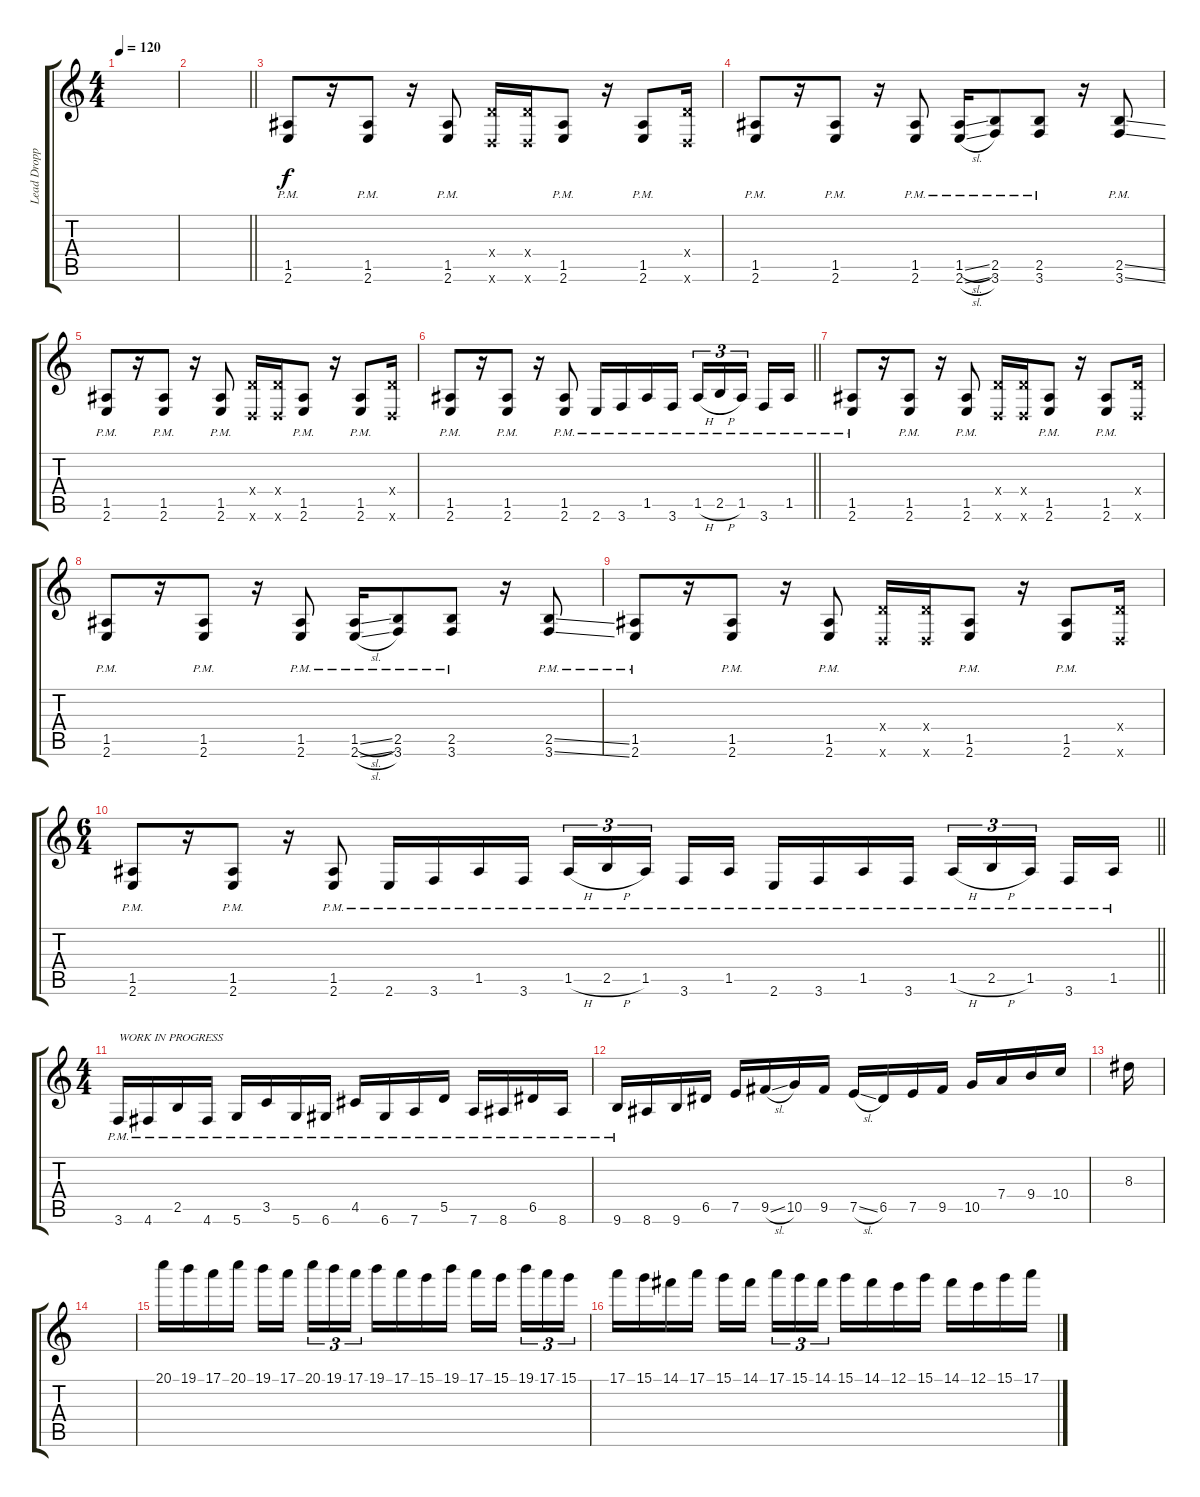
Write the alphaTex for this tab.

\track ("Lead Dropped D " "Lead Dropp") {instrument distortionguitar}
\staff {score tabs}
\tuning (E4 B3 G3 D3 A2 D2) {hide}
\ts (4 4)
\tempo 120
\clef g2
\ks c
|
\barLineRight lightlight
|
(1.5{pm} 2.6{pm}).8{balance 0} r.16 (1.5{pm} 2.6{pm}).8 r.16 (1.5{pm} 2.6{pm}).8 (0.4{x} 0.6{x}).16 (0.4{x} 0.6{x}).16 (1.5{pm} 2.6{pm}).8 r.16 (1.5{pm} 2.6{pm}).8 (0.4{x} 0.6{x}).16 |
(1.5{pm} 2.6{pm}).8 r.16 (1.5{pm} 2.6{pm}).8 r.16 (1.5{pm} 2.6{pm}).8 (1.5{sl pm} 2.6{sl pm}).16 (2.5{pm} 3.6{pm}).8 (2.5{pm} 3.6{pm}).8 r.16 (2.5{ss pm} 3.6{ss pm}).8 |
(1.5{pm} 2.6{pm}).8 r.16 (1.5{pm} 2.6{pm}).8 r.16 (1.5{pm} 2.6{pm}).8 (0.4{x} 0.6{x}).16 (0.4{x} 0.6{x}).16 (1.5{pm} 2.6{pm}).8 r.16 (1.5{pm} 2.6{pm}).8 (0.4{x} 0.6{x}).16 |
\barLineRight lightlight
(1.5{pm} 2.6{pm}).8 r.16 (1.5{pm} 2.6{pm}).8 r.16 (1.5{pm} 2.6{pm}).8 2.6{pm}.16 3.6{pm}.16 1.5{pm}.16 3.6{pm}.16 1.5{h pm}.16{tu (3 2)} 2.5{h pm}.16{tu (3 2)} 1.5{pm}.16{tu (3 2) beam splitsecondary} 3.6{pm}.16 1.5{pm}.16 |
(1.5{pm} 2.6{pm}).8 r.16 (1.5{pm} 2.6{pm}).8 r.16 (1.5{pm} 2.6{pm}).8 (0.4{x} 0.6{x}).16 (0.4{x} 0.6{x}).16 (1.5{pm} 2.6{pm}).8 r.16 (1.5{pm} 2.6{pm}).8 (0.4{x} 0.6{x}).16 |
(1.5{pm} 2.6{pm}).8 r.16 (1.5{pm} 2.6{pm}).8 r.16 (1.5{pm} 2.6{pm}).8 (1.5{sl pm} 2.6{sl pm}).16 (2.5{pm} 3.6{pm}).8 (2.5{pm} 3.6{pm}).8 r.16 (2.5{ss pm} 3.6{ss pm}).8 |
(1.5{pm} 2.6{pm}).8 r.16 (1.5{pm} 2.6{pm}).8 r.16 (1.5{pm} 2.6{pm}).8 (0.4{x} 0.6{x}).16 (0.4{x} 0.6{x}).16 (1.5{pm} 2.6{pm}).8 r.16 (1.5{pm} 2.6{pm}).8 (0.4{x} 0.6{x}).16 |
\ts (6 4)
\barLineRight lightlight
(1.5{pm} 2.6{pm}).8 r.16 (1.5{pm} 2.6{pm}).8 r.16 (1.5{pm} 2.6{pm}).8 2.6{pm}.16 3.6{pm}.16 1.5{pm}.16 3.6{pm}.16 1.5{h pm}.16{tu (3 2)} 2.5{h pm}.16{tu (3 2)} 1.5{pm}.16{tu (3 2) beam splitsecondary} 3.6{pm}.16 1.5{pm}.16 2.6{pm}.16 3.6{pm}.16 1.5{pm}.16 3.6{pm}.16{beam splitsecondary} 1.5{h pm}.16{tu (3 2)} 2.5{h pm}.16{tu (3 2)} 1.5{pm}.16{tu (3 2) beam splitsecondary} 3.6{pm}.16 1.5{pm}.16 |
\ts (4 4)
\section ("" "")
3.6{pm}.16{txt "WORK IN PROGRESS"} 4.6{pm}.16 2.5{pm}.16 4.6{pm}.16 5.6{pm}.16 3.5{pm}.16 5.6{pm}.16 6.6{pm}.16 4.5{pm}.16 6.6{pm}.16 7.6{pm}.16 5.5{pm}.16 7.6{pm}.16 8.6{pm}.16 6.5{pm}.16 8.6{pm}.16 |
9.6{pm}.16 8.6.16 9.6.16 6.5.16 7.5.16 9.5{sl}.16 10.5.16 9.5.16 7.5{sl}.16 6.5.16 7.5.16 9.5.16 10.5.16 7.4.16 9.4.16 10.4.16 |
8.3.16 |
|
20.1.16 19.1.16 17.1.16 20.1.16 19.1.16 17.1.16{beam splitsecondary} 20.1.16{tu (3 2)} 19.1.16{tu (3 2)} 17.1.16{tu (3 2)} 19.1.16 17.1.16 15.1.16 19.1.16 17.1.16 15.1.16{beam splitsecondary} 19.1.16{tu (3 2)} 17.1.16{tu (3 2)} 15.1.16{tu (3 2)} |
17.1.16 15.1.16 14.1.16 17.1.16 15.1.16 14.1.16{beam splitsecondary} 17.1.16{tu (3 2)} 15.1.16{tu (3 2)} 14.1.16{tu (3 2)} 15.1.16 14.1.16 12.1.16 15.1.16 14.1.16 12.1.16 15.1.16 17.1.16
